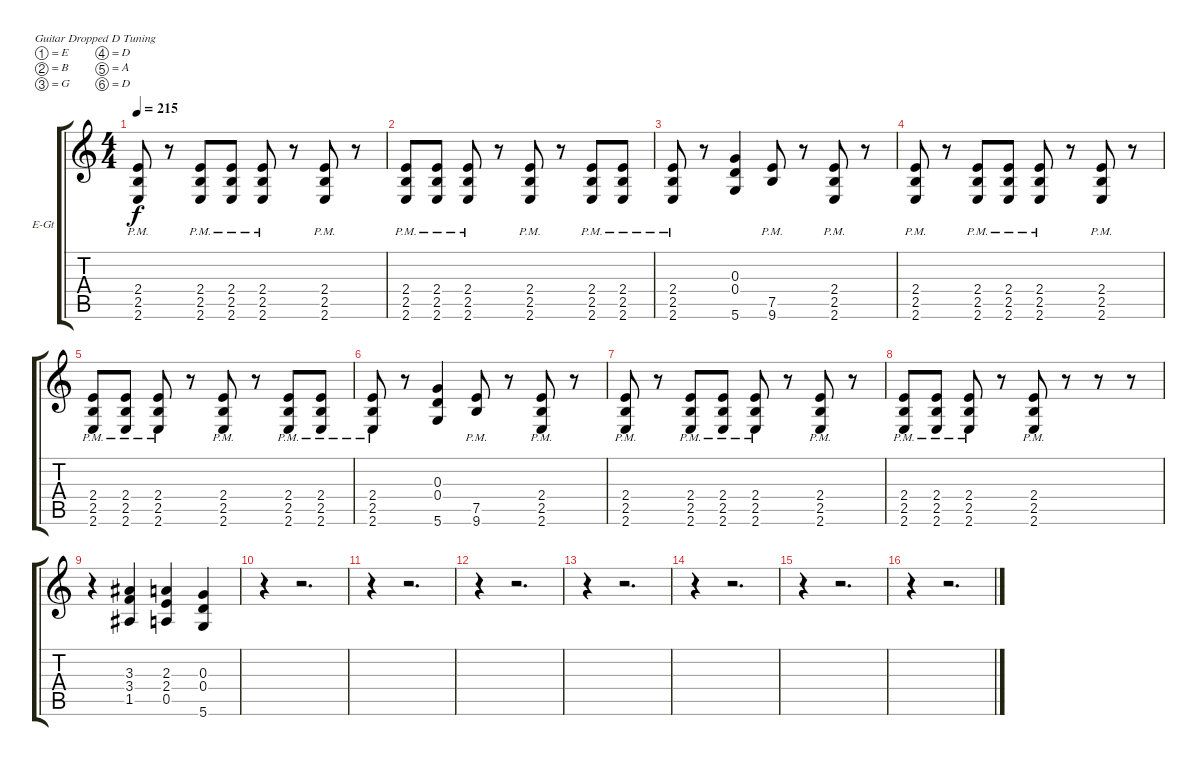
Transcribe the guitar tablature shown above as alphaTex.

\bracketExtendMode groupsimilarinstruments
\firstSystemTrackNameOrientation horizontal
\otherSystemsTrackNameOrientation horizontal
\track ("Overdriven-guitar (Richard)" "E-Gt") {instrument overdrivenguitar}
\staff {score tabs}
\tuning (E4 B3 G3 D3 A2 D2)
\ts (4 4)
\tempo 215
\clef g2
\ks c
(2.4{pm} 2.5{pm} 2.6{pm}).8{dy f} r.8 (2.4{pm} 2.5{pm} 2.6{pm}).8 (2.4{pm} 2.5{pm} 2.6{pm}).8 (2.4{pm} 2.5{pm} 2.6{pm}).8 r.8 (2.4{pm} 2.5{pm} 2.6{pm}).8 r.8 |
(2.4{pm} 2.5{pm} 2.6{pm}).8 (2.4{pm} 2.5{pm} 2.6{pm}).8 (2.4{pm} 2.5{pm} 2.6{pm}).8 r.8 (2.4{pm} 2.5{pm} 2.6{pm}).8 r.8 (2.4{pm} 2.5{pm} 2.6{pm}).8 (2.4{pm} 2.5{pm} 2.6{pm}).8 |
(2.4{pm} 2.5{pm} 2.6{pm}).8 r.8 (0.3 0.4 5.6).4 (7.5{pm} 9.6{pm}).8 r.8 (2.4{pm} 2.5{pm} 2.6{pm}).8 r.8 |
(2.4{pm} 2.5{pm} 2.6{pm}).8 r.8 (2.4{pm} 2.5{pm} 2.6{pm}).8 (2.4{pm} 2.5{pm} 2.6{pm}).8 (2.4{pm} 2.5{pm} 2.6{pm}).8 r.8 (2.4{pm} 2.5{pm} 2.6{pm}).8 r.8 |
(2.4{pm} 2.5{pm} 2.6{pm}).8 (2.4{pm} 2.5{pm} 2.6{pm}).8 (2.4{pm} 2.5{pm} 2.6{pm}).8 r.8 (2.4{pm} 2.5{pm} 2.6{pm}).8 r.8 (2.4{pm} 2.5{pm} 2.6{pm}).8 (2.4{pm} 2.5{pm} 2.6{pm}).8 |
(2.4{pm} 2.5{pm} 2.6{pm}).8 r.8 (0.3 0.4 5.6).4 (7.5{pm} 9.6{pm}).8 r.8 (2.4{pm} 2.5{pm} 2.6{pm}).8 r.8 |
(2.4{pm} 2.5{pm} 2.6{pm}).8 r.8 (2.4{pm} 2.5{pm} 2.6{pm}).8 (2.4{pm} 2.5{pm} 2.6{pm}).8 (2.4{pm} 2.5{pm} 2.6{pm}).8 r.8 (2.4{pm} 2.5{pm} 2.6{pm}).8 r.8 |
(2.4{pm} 2.5{pm} 2.6{pm}).8 (2.4{pm} 2.5{pm} 2.6{pm}).8 (2.4{pm} 2.5{pm} 2.6{pm}).8 r.8 (2.4{pm} 2.5{pm} 2.6{pm}).8 r.8 r.8 r.8 |
r.4 (3.3 3.4 1.5).4 (2.3 2.4 0.5).4 (0.3 0.4 5.6).4 |
r.4 r.2{d} |
r.4 r.2{d} |
r.4 r.2{d} |
r.4 r.2{d} |
r.4 r.2{d} |
r.4 r.2{d} |
r.4 r.2{d}
